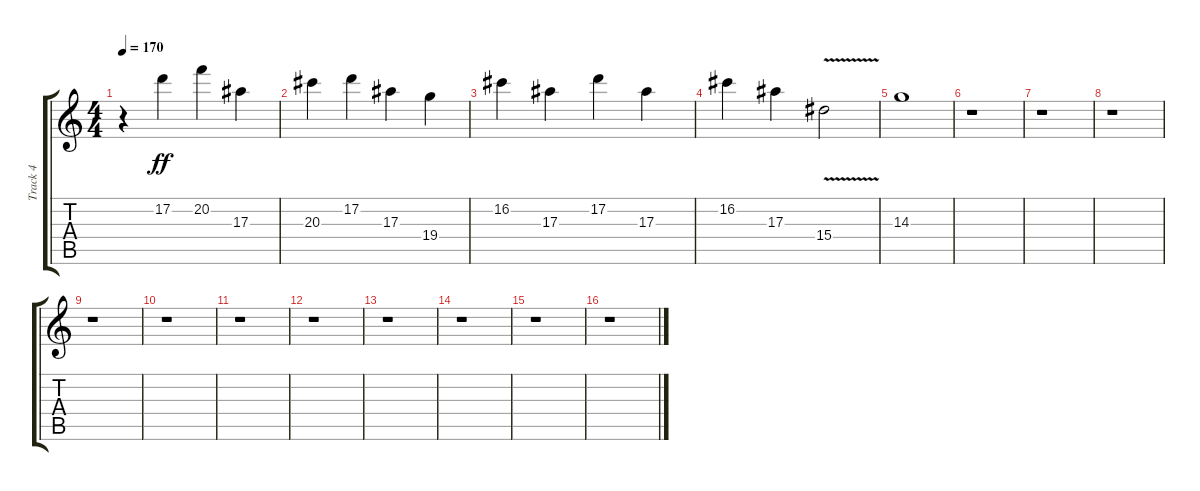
\track ("Track 4" "Track 4") {instrument distortionguitar}
\staff {score tabs}
\tuning (D4 A3 F3 C3 G2 D2) {hide}
\ts (4 4)
\tempo 170
\clef g2
\ks c
r.4{dy ff} 17.2.4 20.2.4 17.3.4 |
20.3.4 17.2.4 17.3.4 19.4.4 |
16.2.4 17.3.4 17.2.4 17.3.4 |
16.2.4 17.3.4 15.4{v}.2 |
14.3.1 |
r.1 |
r.1 |
r.1 |
r.1 |
r.1 |
r.1 |
r.1 |
r.1 |
r.1 |
r.1 |
r.1
